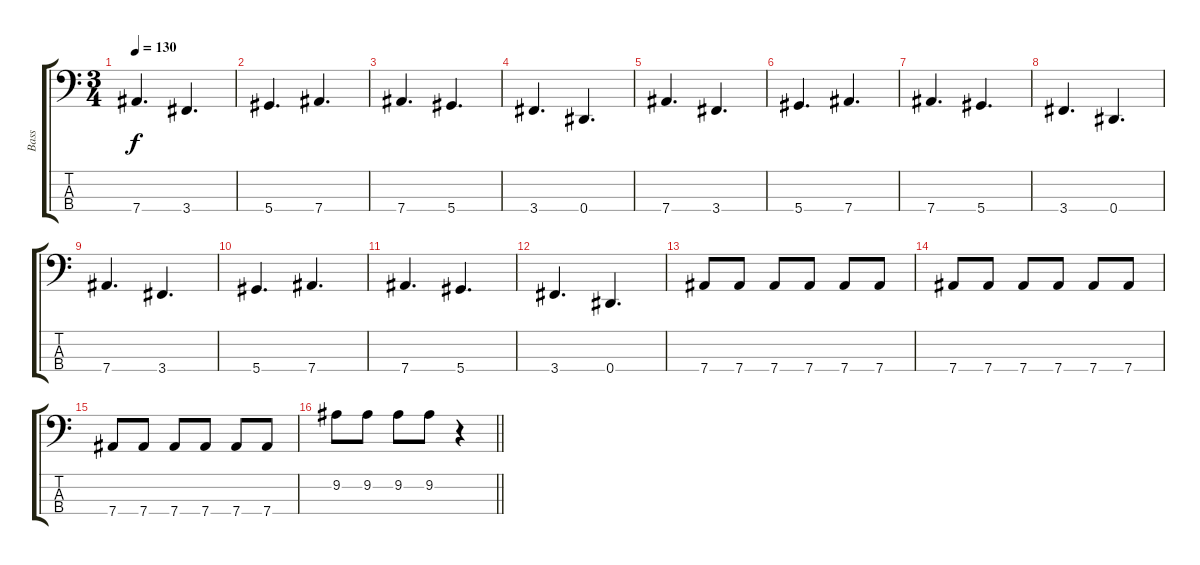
\track ("Bass" "Bass") {instrument electricbasspick}
\staff {score tabs}
\tuning (Gb2 Db2 Ab1 Eb1) {hide}
\ts (3 4)
\tempo 130
\clef f4
\ks c
7.4.4{d dy f} 3.4.4{d} |
5.4.4{d} 7.4.4{d} |
7.4.4{d} 5.4.4{d} |
3.4.4{d} 0.4.4{d} |
7.4.4{d} 3.4.4{d} |
5.4.4{d} 7.4.4{d} |
7.4.4{d} 5.4.4{d} |
3.4.4{d} 0.4.4{d} |
7.4.4{d} 3.4.4{d} |
5.4.4{d} 7.4.4{d} |
7.4.4{d} 5.4.4{d} |
3.4.4{d} 0.4.4{d} |
7.4.8 7.4.8 7.4.8 7.4.8 7.4.8 7.4.8 |
7.4.8 7.4.8 7.4.8 7.4.8 7.4.8 7.4.8 |
7.4.8 7.4.8 7.4.8 7.4.8 7.4.8 7.4.8 |
\barLineRight lightlight
9.2.8 9.2.8 9.2.8 9.2.8 r.4
